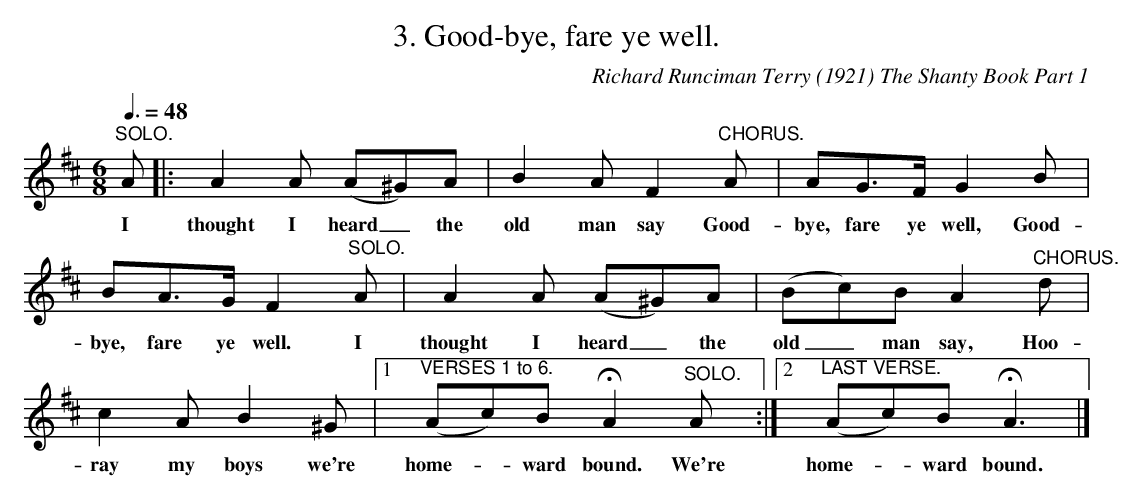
X:1
T:3. Good-bye, fare ye well.
C:Richard Runciman Terry (1921) The Shanty Book Part 1
L:1/8
Q:3/8=48
M:6/8
K:D
"^SOLO." A |: A2 A (A^G)A | B2 A F2"^CHORUS." A | AG>F G2 B |$ BA>G F2"^SOLO." A | A2 A (A^G)A |
w:  I|thought I heard_ the|old man say Good-|bye, fare ye well, Good-|bye, fare ye well. I|thought I heard_ the|
(Bc)B A2"^CHORUS." d |$ c2 A B2 ^G |1"^VERSES 1 to 6." (Ac)B !fermata!A2"^SOLO." A :|2
w: old_ man say, Hoo-|ray my boys we're|home- * ward bound. We're|
"^LAST VERSE." (Ac)B !fermata!A3 |]
w: home- * ward bound.|
